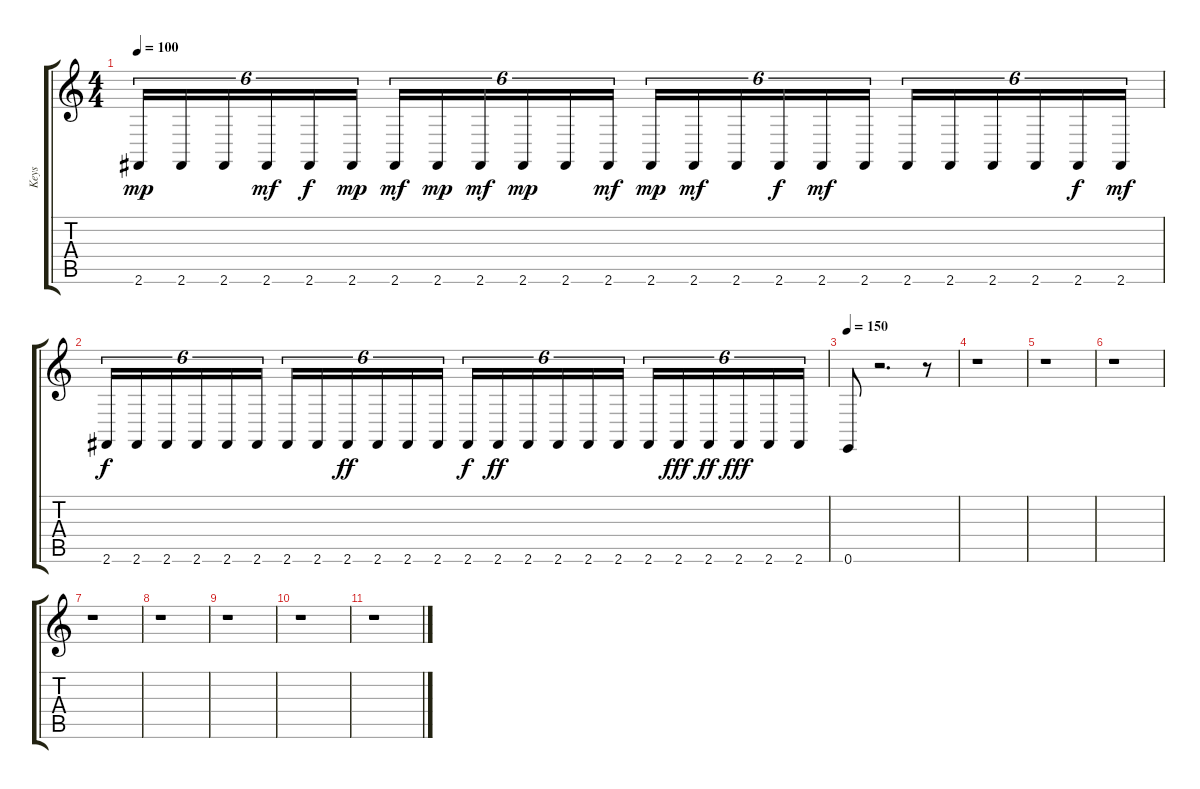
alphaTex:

\track ("Keys" "Keys") {instrument churchorgan}
\staff {score tabs}
\tuning (E4 B3 G3 D3 A2 E2) {hide}
\ts (4 4)
\tempo 100
\clef g2
\ks c
2.6.16{tu (6 4) dy mp} 2.6.16{tu (6 4)} 2.6.16{tu (6 4)} 2.6.16{tu (6 4) dy mf} 2.6.16{tu (6 4) dy f} 2.6.16{tu (6 4) dy mp} 2.6.16{tu (6 4) dy mf} 2.6.16{tu (6 4) dy mp} 2.6.16{tu (6 4) dy mf} 2.6.16{tu (6 4) dy mp} 2.6.16{tu (6 4)} 2.6.16{tu (6 4) dy mf} 2.6.16{tu (6 4) dy mp} 2.6.16{tu (6 4) dy mf} 2.6.16{tu (6 4)} 2.6.16{tu (6 4) dy f} 2.6.16{tu (6 4) dy mf} 2.6.16{tu (6 4)} 2.6.16{tu (6 4)} 2.6.16{tu (6 4)} 2.6.16{tu (6 4)} 2.6.16{tu (6 4)} 2.6.16{tu (6 4) dy f} 2.6.16{tu (6 4) dy mf} |
2.6.16{tu (6 4) dy f} 2.6.16{tu (6 4)} 2.6.16{tu (6 4)} 2.6.16{tu (6 4)} 2.6.16{tu (6 4)} 2.6.16{tu (6 4)} 2.6.16{tu (6 4)} 2.6.16{tu (6 4)} 2.6.16{tu (6 4) dy ff} 2.6.16{tu (6 4)} 2.6.16{tu (6 4)} 2.6.16{tu (6 4)} 2.6.16{tu (6 4) dy f} 2.6.16{tu (6 4) dy ff} 2.6.16{tu (6 4)} 2.6.16{tu (6 4)} 2.6.16{tu (6 4)} 2.6.16{tu (6 4)} 2.6.16{tu (6 4)} 2.6.16{tu (6 4) dy fff} 2.6.16{tu (6 4) dy ff} 2.6.16{tu (6 4) dy fff} 2.6.16{tu (6 4)} 2.6.16{tu (6 4)} |
\tempo 150
0.6.8 r.2{d} r.8 |
r.1 |
r.1 |
r.1 |
r.1 |
r.1 |
r.1 |
r.1 |
r.1
